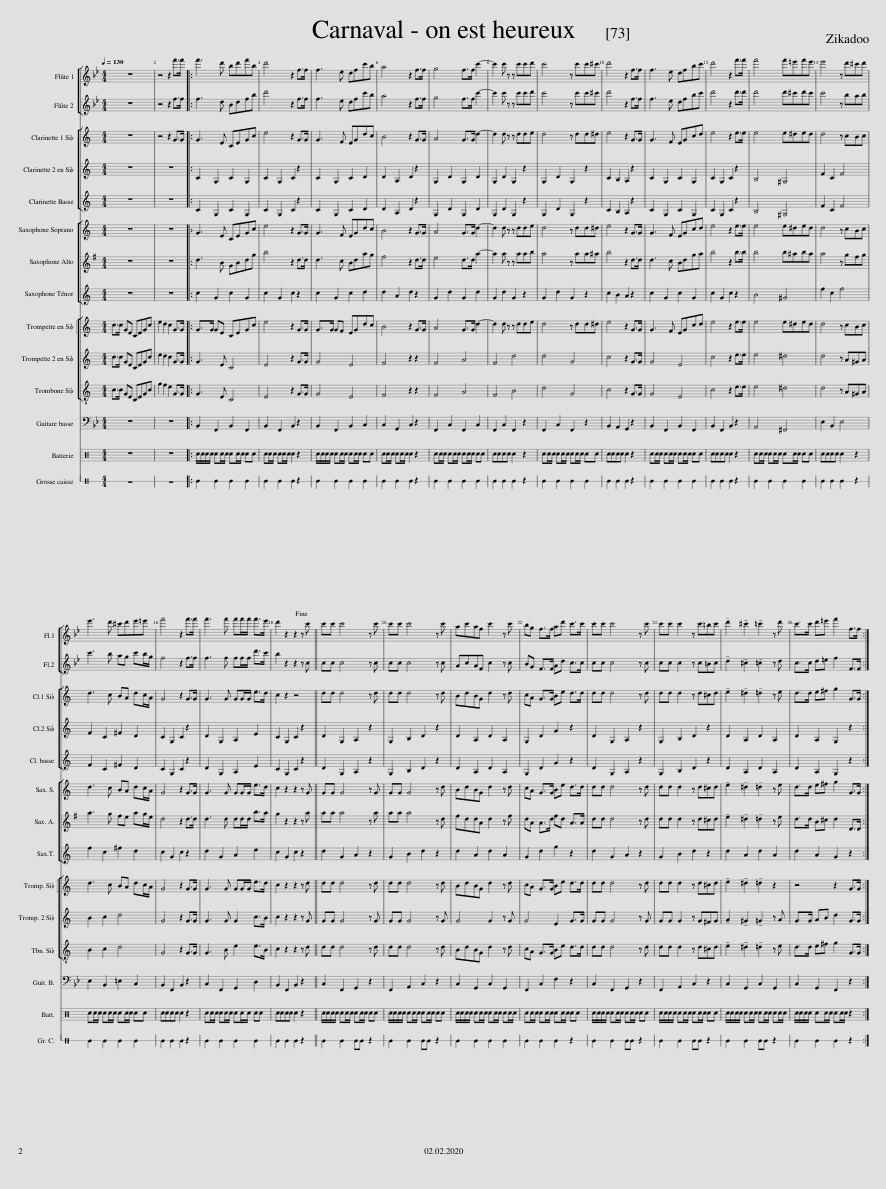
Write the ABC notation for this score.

X:1
%%score [ 1 2 ] [ 3 4 5 ] [ 6 7 8 ] [ 9 10 11 ] [ ] 12 13 14 15
L:1/8
Q:1/4=130
M:4/4
I:linebreak $
K:Bb
V:1 treble
V:2 treble
V:3 treble transpose=-2
V:4 treble transpose=-2
V:5 treble transpose=-14
V:6 treble transpose=-2
V:7 treble transpose=-9
V:8 treble transpose=-14
V:9 treble transpose=-2
V:10 treble transpose=-2
V:11 treble-8 transpose=-2
V:12 bass transpose=-12
V:13 tab transpose=-12 stafflines=4 strings=E2,A2,D3,G3
V:14 perc
K:none
V:15 perc stafflines=1
K:none
V:1
 z8 | z4 z2 f'>f' |: f'3 d' bd'f'b | d'4 z2 f>f | f3 e dfc'b | %5
 a4 z2 f>f | g4 f>f c'2- | c'2 c' z z c'c'd' | c'4 z c'c'^c' | d'4 z2 f>f | %10
 f3 e dfbc' | d'4 z2 f'>f' | f'4 f'=e'f'e' | e'4 z d'^c'd' |$ e'3 d' ^c'd'e'=e' | %15
 f'4 z2 f'>f' | f'3 f' f'f'/f'/ f'>e' | d'2 z2 z2 z c'!fine! || c'c' c'4 z c' | c'c' c'4 z c' | %20
 ac'af c'2 z c' | bg f>f ad' c'>c' | c'c' c'4 z c' | c'c' c'2 z c'=bc' | !tenuto!d'2 !tenuto!^c'2 !tenuto!=c'2 z d' | %25
 c'>c' d'=e' f'2 f>f :| %26
V:2
 z8 | z4 z2 f>f |: f3 d Bdfb | d'4 z2 f>f | f3 e dfc'b | %5
 a4 z2 f>f | g4 f>f c'2- | c'2 c' z z c'c'd' | c'4 z c'c'^c' | d'4 z2 f>f | %10
 f3 e dfbc' | d'4 z2 d'>d' | d'4 d'^c'd'c' | c'4 z bab |$ c'3 b ag c'b/g/ | %15
 f4 z2 f>f | f3 f ff/f/ d'>c' | b2 z2 z2 z c || cc c4 z c | cc c4 z c | %20
 AcAF c2 z c | BG F>F Ad c>c | cc c4 z c | cc c2 z c=Bc | !tenuto!d2 !tenuto!^c2 !tenuto!=c2 z d | %25
 c>c d=e f2 F>F :| %26
V:3
[K:C] z8 | z4 z2 G>G |: G3 E CEGc | e4 z2 G>G | G3 F EGdc | %5
 B4 z2 G>G | A4 G>G d2- | d2 d z z dde | d4 z dd^d | e4 z2 G>G | %10
 G3 F EGcd | e4 z2 e>e | e4 e^ded | d4 z cBc |$ d3 c BA dc/A/ | %15
 G4 z2 G>G | G3 G GG/G/ e>d | c2 z2 z4 || dd d4 z d | dd d4 z d | %20
 BdBG d2 z d | cA G>G Be d>d | dd d4 z d | dd d2 z d^cd | !tenuto!e2 !tenuto!^d2 !tenuto!=d2 z e | %25
 d>d e^f g2 G>G :| %26
V:4
[K:C] z8 | z8 |: C2 G,2 C2 G,2 | C2 G,2 C2 z2 | C2 G,2 C2 D2 | %5
 D2 A,2 D2 z2 | G,2 D2 G,2 D2 | G,2 D2 G,2 z2 | G,2 D2 G,2 z2 | C2 B,2 A,2 z2 | %10
 C2 G,2 C2 G,2 | C2 G,2 C2 z2 | B,4 ^G,4 | F2 C2 F4 |$ F2 C2 ^F2 D2 | %15
 C2 G,2 C2 z2 | D2 G,2 A,2 E2 | C2 G,2 C2 z2 || D2 G,2 A,2 z2 | G,2 B,2 D2 z2 | %20
 D2 A,2 D2 A,2 | G,2 D2 G2 z2 | D2 G,2 A,2 z2 | G,2 B,2 D2 z2 | D2 A,2 D2 A,2 | %25
 D2 A,2 G,2 z2 :| %26
V:5
[K:C] z8 | z8 |: C2 G,2 C2 G,2 | C2 G,2 C2 z2 | C2 G,2 C2 D2 | %5
 D2 A,2 D2 z2 | G,2 D2 G,2 D2 | G,2 D2 G,2 z2 | G,2 D2 G,2 z2 | C2 B,2 A,2 z2 | %10
 C2 G,2 C2 G,2 | C2 G,2 C2 z2 | B,4 ^G,4 | F2 C2 F4 |$ F2 C2 ^F2 D2 | %15
 C2 G,2 C2 z2 | D2 G,2 A,2 E2 | C2 G,2 C2 z2 || D2 G,2 A,2 z2 | G,2 B,2 D2 z2 | %20
 D2 A,2 D2 A,2 | G,2 D2 G2 z2 | D2 G,2 A,2 z2 | G,2 B,2 D2 z2 | D2 A,2 D2 A,2 | %25
 D2 A,2 G,2 z2 :| %26
V:6
[K:C] z8 | z8 |: G3 E CEGc | e4 z2 G>G | G3 F EGdc | %5
 B4 z2 G>G | A4 G>G d2- | d2 d z z dde | d4 z dd^d | e4 z2 G>G | %10
 G3 F EGcd | e4 z2 e>e | e4 e^ded | d4 z cBc |$ d3 c BA dc/A/ | %15
 G4 z2 G>G | G3 G GG/G/ e>d | c2 z2 z2 z G || GG G4 z G | GG G4 z d | %20
 BdBG d2 z d | cA G>G Be d>d | dd d4 z d | dd d2 z d^cd | !tenuto!e2 !tenuto!^d2 !tenuto!=d2 z e | %25
 d>d e^f g2 G>G :| %26
V:7
[K:G] z8 | z8 |: d3 B GBdg | b4 z2 d>d | d3 c Bdag | %5
 f4 z2 d>d | e4 d>d a2- | a2 a z z aab | a4 z aa^a | b4 z2 d>d | %10
 d3 c Bdga | b4 z2 b>b | b4 b^aba | a4 z gfg |$ a3 g fe ag/e/ | %15
 d4 z2 d>d | d3 d dd/d/ b>a | g2 z2 z2 z a || aa a4 z a | aa a4 z d | %20
 fddA d2 z f | dA A>d fd A>A | dd d4 z d | dd d2 z d^cd | !tenuto!e2 !tenuto!^d2 !tenuto!=d2 z e | %25
 d>d B^c d2 D>D :| %26
V:8
[K:C] z8 | z8 |: c2 G2 c2 G2 | c2 G2 c2 z2 | c2 G2 c2 d2 | %5
 d2 A2 d2 z2 | G2 d2 G2 d2 | G2 d2 G2 z2 | G2 d2 G2 z2 | c2 B2 A2 z2 | %10
 c2 G2 c2 G2 | c2 G2 c2 z2 | B4 ^G4 | f2 c2 f4 |$ f2 c2 ^f2 d2 | %15
 c2 G2 c2 z2 | d2 G2 A2 e2 | c2 G2 c2 z2 || d2 G2 A2 z2 | G2 B2 d2 z2 | %20
 d2 A2 d2 A2 | G2 d2 g2 z2 | d2 G2 A2 z2 | G2 B2 d2 z2 | d2 A2 d2 A2 | %25
 d2 A2 G2 z2 :| %26
V:9
[K:C] c>c GE CEGc | e2 d2 c2 G>G |: G>G GE CEGc | e4 z2 G>G | G>G GF EGdc | %5
 B4 z2 G>G | A4 G>G d2- | d2 d z z dde | d4 z dd^d | e4 z2 G>G | %10
 G3 F EGcd | e4 z2 e>e | e4 e^ded | d4 z cBc |$ d3 c BA dc/A/ | %15
 G4 z2 G>G | G3 G GG/G/ e>d | c2 z2 z2 z d || dd d4 z d | dd d4 z d | %20
 BdBG d2 z d | cA G>G Be d>d | dd d4 z d | dd d2 z d^cd | !tenuto!e2 !tenuto!^d2 !tenuto!=d2 z2 | %25
 z4 z2 G>G :| %26
V:10
[K:C] c>c GE CEGc | e2 d2 c2 G>G |: G3 E C4 | E4 z2 G>G | G4 E4 | %5
 F4 z2 z2 | F4 A4 | F4 d4 | d4 G4 | c4 z2 G>G | %10
 G4 E4 | c4 z2 e>e | e4 ^d4 | d4 z A^GA |$ B2 c2 d4 | %15
 G4 z2 G>G | G3 G G2 c>B | c2 z2 z2 z G || GG G4 z G | GG G4 z G | %20
 G4 G2 z G | G4 E2 G>G | GG G4 z G | GG G2 z G^FG | !tenuto!A2 !tenuto!^G2 !tenuto!=G2 z A | %25
 G>G AB d2 G>G :| %26
V:11
[K:C] c>c GE CEGc | g2 f2 e2 G>G |: G3 E C4 | E4 z2 G>G | G4 E4 | %5
 F4 z2 z2 | F4 A4 | F4 B4 | d4 G4 | c4 z2 G>G | %10
 G4 E4 | c4 z2 e>e | e4 ^d4 | d4 z A^GA |$ B2 c2 d4 | %15
 G4 z2 G>G | G3 B e2 e>B | c2 z2 z2 z d || dd d4 z d | dd d4 z d | %20
 BdBG d2 z d | cA G>G Be d>d | dd d4 z d | dd d2 z d^cd | !tenuto!e2 !tenuto!^d2 !tenuto!=d2 z e | %25
 d>d e^f g2 G>G :| %26
V:12
 z8 | z8 |: B,,2 F,,2 B,,2 F,,2 | B,,2 F,,2 B,,2 z2 | B,,2 F,,2 B,,2 C,2 | %5
 C,2 G,,2 C,2 z2 | F,,2 C,2 F,,2 C,2 | F,,2 C,2 F,,2 z2 | F,,2 C,2 F,,2 z2 | B,,2 A,,2 G,,2 z2 | %10
 B,,2 F,,2 B,,2 F,,2 | B,,2 F,,2 B,,2 z2 | A,,4 ^F,,4 | E,2 B,,2 E,4 |$ E,2 B,,2 =E,2 C,2 | %15
 B,,2 F,,2 B,,2 z2 | C,2 F,,2 G,,2 D,2 | B,,2 F,,2 B,,2 z2 || C,2 F,,2 G,,2 z2 | F,,2 A,,2 C,2 z2 | %20
 C,2 G,,2 C,2 G,,2 | F,,2 C,2 F,2 z2 | C,2 F,,2 G,,2 z2 | F,,2 A,,2 C,2 z2 | C,2 G,,2 C,2 G,,2 | %25
 C,2 G,,2 F,,2 z2 :| %26
V:13
 x8 | x8 |: !3!B,,,2 !4!F,,,2 !3!B,,,2 !4!F,,,2 | !3!B,,,2 !4!F,,,2 !3!B,,,2 x2 | !3!B,,,2 !4!F,,,2 !3!B,,,2 !3!C,,2 | %5
 !3!C,,2 !4!G,,,2 !3!C,,2 x2 | !4!F,,,2 !3!C,,2 !4!F,,,2 !3!C,,2 | !4!F,,,2 !3!C,,2 !4!F,,,2 x2 | !4!F,,,2 !3!C,,2 !4!F,,,2 x2 | !3!B,,,2 !3!A,,,2 !4!G,,,2 x2 | %10
 !3!B,,,2 !4!F,,,2 !3!B,,,2 !4!F,,,2 | !3!B,,,2 !4!F,,,2 !3!B,,,2 x2 | !3!A,,,4 !4!^F,,,4 | !2!E,,2 !3!B,,,2 !2!E,,4 |$ !2!E,,2 !3!B,,,2 !2!=E,,2 !3!C,,2 | %15
 !3!B,,,2 !4!F,,,2 !3!B,,,2 x2 | !3!C,,2 !4!F,,,2 !4!G,,,2 !2!D,,2 | !3!B,,,2 !4!F,,,2 !3!B,,,2 x2 || !3!C,,2 !4!F,,,2 !4!G,,,2 x2 | !4!F,,,2 !3!A,,,2 !3!C,,2 x2 | %20
 !3!C,,2 !4!G,,,2 !3!C,,2 !4!G,,,2 | !4!F,,,2 !3!C,,2 !2!F,,2 x2 | !3!C,,2 !4!F,,,2 !4!G,,,2 x2 | !4!F,,,2 !3!A,,,2 !3!C,,2 x2 | !3!C,,2 !4!G,,,2 !3!C,,2 !4!G,,,2 | %25
 !3!C,,2 !4!G,,,2 !4!F,,,2 x2 :| %26
V:14
[K:C] z8 | z8 |: c/c/c/c/ cc/c/ cc/c/ cc | cc/c/ cc/c/ c2 z2 | c/c/c/c/ cc/c/ cc/c/ cc | %5
 cc/c/ cc/c/ c2 z2 | cc/c/ cc/c/ cc/c/ cc | cccc c2 z2 | cc/c/ cc/c/ cc/c/ cc | cccc c2 z2 | %10
 cc/c/ cc/c/ cc/c/ cc | cccc c2 z2 | cc/c/ cc/c/ cc/c/ cc | cccc c2 z2 |$ cc/c/ cc/c/ cc/c/ cc | %15
 cccc c2 z2 | cc/c/ cc/c/ cc/c/ cc | cccc c2 z2 || c/c/c/c/ cc/c/ cc/c/ cc | c/c/c/c/ cc/c/ cc/c/ cc | %20
 c/c/c/c/ cc/c/ cc/c/ cc/c/ | cc/c/ cc/c/ cc/c/ cc | c/c/c/c/ cc/c/ cc/c/ cc | c/c/c/c/ cc/c/ cc/c/ cc | c/c/c/c/ cc/c/ cc/c/ cc/c/ | %25
 c/c/c/c/ cc/c/ cc/c/ z2 :| %26
V:15
[K:C] z8 | z8 |: E2 E2 E2 E2 | E2 E2 E2 z2 | E2 E2 E2 E2 | %5
 E2 E2 E2 z2 | E2 E2 E2 E2 | E2 E2 E2 z2 | E2 E2 E2 E2 | E2 E2 E2 z2 | %10
 E2 E2 E2 E2 | E2 E2 E2 z2 | E2 E2 E2 E2 | E2 E2 E2 z2 |$ E2 E2 E2 E2 | %15
 E2 E2 E2 z2 | E2 E2 E2 E2 | E2 E2 E2 z2 || E2 E2 EE z2 | E2 E2 EE z2 | %20
 E2 E2 E2 E2 | E2 E2 E2 z2 | E2 E2 EE z2 | E2 E2 EE z2 | E2 E2 EE z2 | %25
 E2 E2 E2 z2 :| %26
